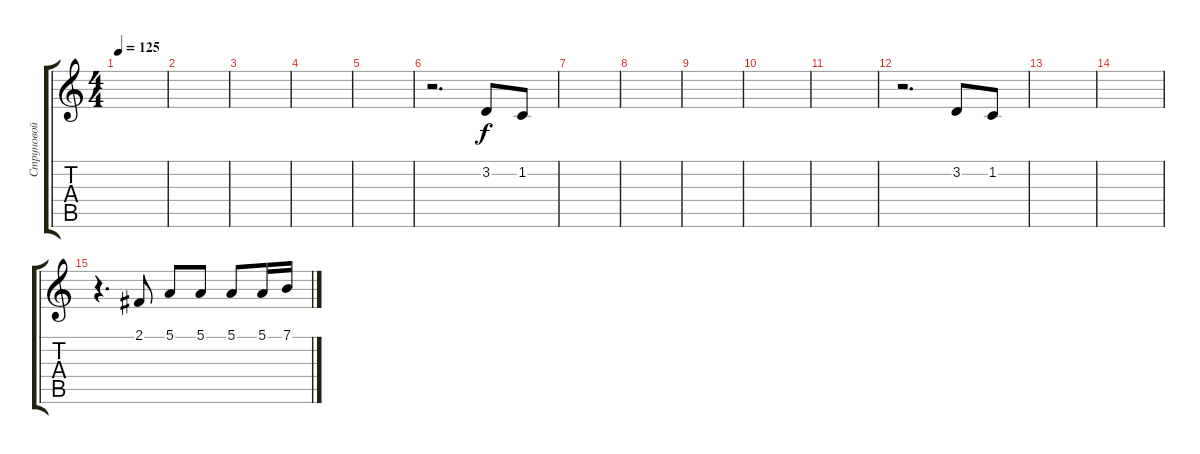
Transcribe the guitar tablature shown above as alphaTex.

\track ("Струновой оркестр" "Струновой ") {instrument orchestrahit}
\staff {score tabs}
\tuning (E4 B3 G3 D3 A2 E2) {hide}
\ts (4 4)
\tempo 125
\clef g2
\ks c
|
|
|
|
|
r.2{d} 3.2.8 1.2.8 |
|
|
|
|
|
r.2{d} 3.2.8 1.2.8 |
|
|
r.4{d} 2.1.8 5.1.8 5.1.8 5.1.8 5.1.16 7.1.16
